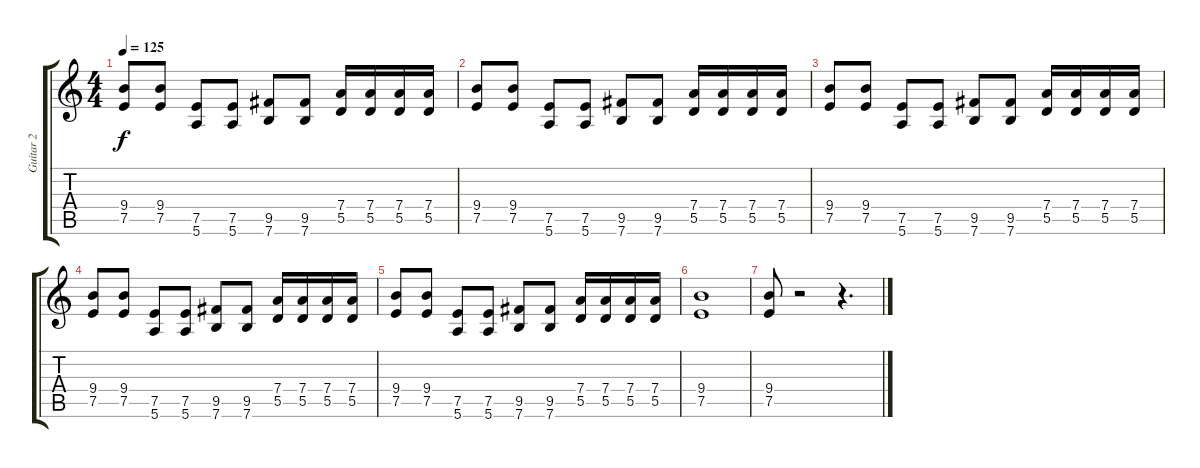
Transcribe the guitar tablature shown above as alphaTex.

\track ("Guitar 2" "Guitar 2") {instrument distortionguitar}
\staff {score tabs}
\tuning (E4 B3 G3 D3 A2 E2) {hide}
\ts (4 4)
\tempo 125
\clef g2
\ks c
(9.4 7.5).8{dy f} (9.4 7.5).8 (7.5 5.6).8 (7.5 5.6).8 (9.5 7.6).8 (9.5 7.6).8 (7.4 5.5).16 (7.4 5.5).16 (7.4 5.5).16 (7.4 5.5).16 |
(9.4 7.5).8 (9.4 7.5).8 (7.5 5.6).8 (7.5 5.6).8 (9.5 7.6).8 (9.5 7.6).8 (7.4 5.5).16 (7.4 5.5).16 (7.4 5.5).16 (7.4 5.5).16 |
(9.4 7.5).8 (9.4 7.5).8 (7.5 5.6).8 (7.5 5.6).8 (9.5 7.6).8 (9.5 7.6).8 (7.4 5.5).16 (7.4 5.5).16 (7.4 5.5).16 (7.4 5.5).16 |
(9.4 7.5).8 (9.4 7.5).8 (7.5 5.6).8 (7.5 5.6).8 (9.5 7.6).8 (9.5 7.6).8 (7.4 5.5).16 (7.4 5.5).16 (7.4 5.5).16 (7.4 5.5).16 |
(9.4 7.5).8 (9.4 7.5).8 (7.5 5.6).8 (7.5 5.6).8 (9.5 7.6).8 (9.5 7.6).8 (7.4 5.5).16 (7.4 5.5).16 (7.4 5.5).16 (7.4 5.5).16 |
(9.4 7.5).1 |
(9.4 7.5).8 r.2 r.4{d}
